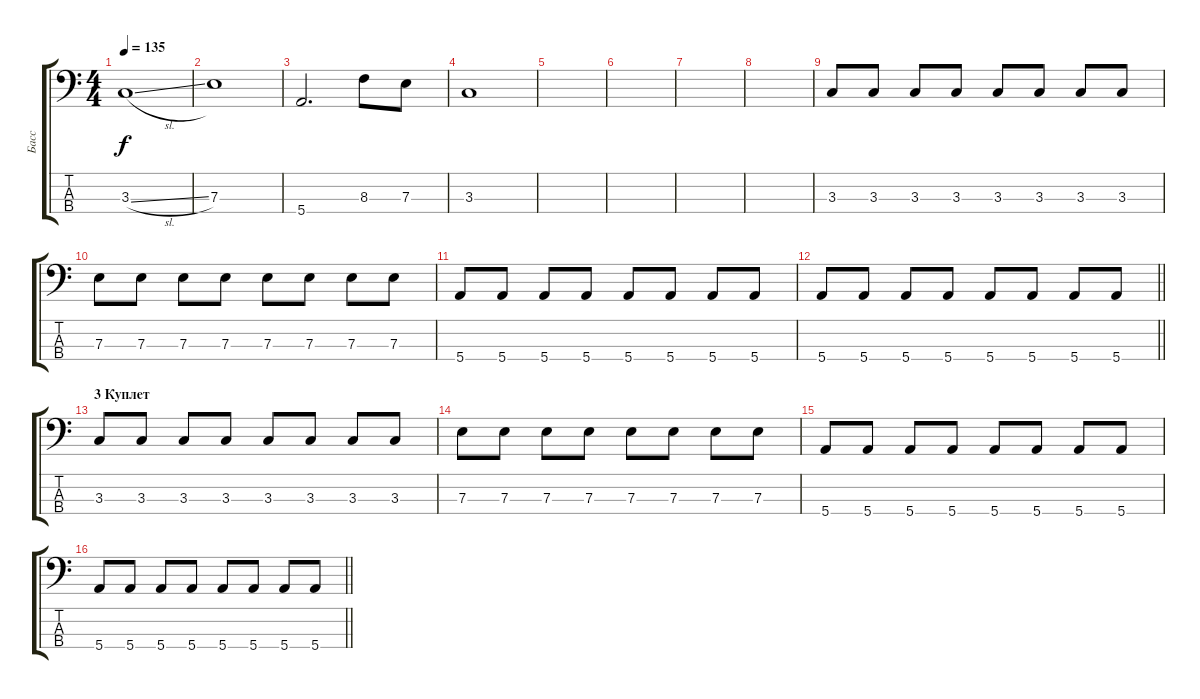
\track ("Басс" "Басс") {instrument electricbassfinger}
\staff {score tabs}
\tuning (G2 D2 A1 E1) {hide}
\ts (4 4)
\tempo 135
\clef f4
\ks c
3.3{sl}.1{dy f} |
7.3.1 |
5.4.2{d} 8.3.8 7.3.8 |
3.3.1 |
|
|
|
|
3.3.8 3.3.8 3.3.8 3.3.8 3.3.8 3.3.8 3.3.8 3.3.8 |
7.3.8 7.3.8 7.3.8 7.3.8 7.3.8 7.3.8 7.3.8 7.3.8 |
5.4.8 5.4.8 5.4.8 5.4.8 5.4.8 5.4.8 5.4.8 5.4.8 |
\barLineRight lightlight
5.4.8 5.4.8 5.4.8 5.4.8 5.4.8 5.4.8 5.4.8 5.4.8 |
\section ("" "3 Куплет")
3.3.8 3.3.8 3.3.8 3.3.8 3.3.8 3.3.8 3.3.8 3.3.8 |
7.3.8 7.3.8 7.3.8 7.3.8 7.3.8 7.3.8 7.3.8 7.3.8 |
5.4.8 5.4.8 5.4.8 5.4.8 5.4.8 5.4.8 5.4.8 5.4.8 |
\barLineRight lightlight
5.4.8 5.4.8 5.4.8 5.4.8 5.4.8 5.4.8 5.4.8 5.4.8
